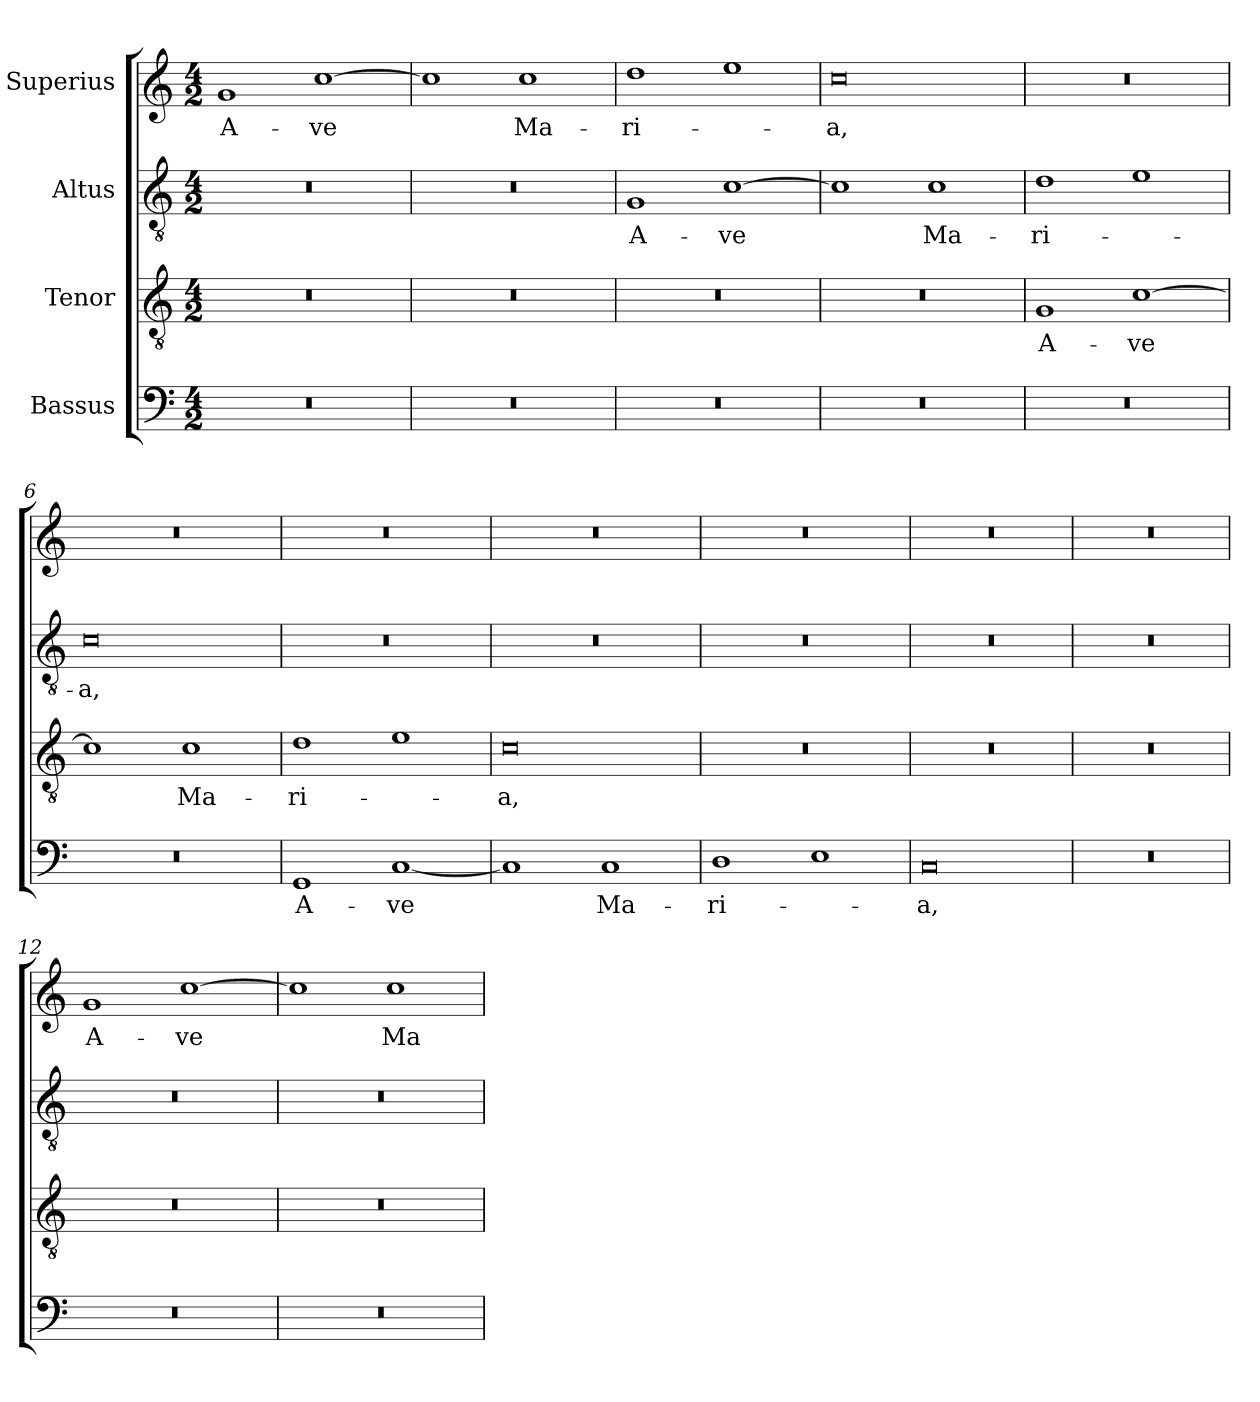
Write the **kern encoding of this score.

**kern	**text	**kern	**text	**kern	**text	**kern	**text
*part4	*part4	*part3	*part3	*part2	*part2	*part1	*part1
*staff4	*staff4	*staff3	*staff3	*staff2	*staff2	*staff1	*staff1
*I"Bassus	*	*I"Tenor	*	*I"Altus	*	*I"Superius	*
*clefF4	*	*clefGv2	*	*clefGv2	*	*clefG2	*
*k[]	*	*k[]	*	*k[]	*	*k[]	*
*C:	*	*C:	*	*C:	*	*C:	*
*M4/2	*	*M4/2	*	*M4/2	*	*M4/2	*
=1	=1	=1	=1	=1	=1	=1	=1
0r	.	0r	.	0r	.	1g/	A-
.	.	.	.	.	.	[1cc\	-ve
=2	=2	=2	=2	=2	=2	=2	=2
0r	.	0r	.	0r	.	1cc\]	.
.	.	.	.	.	.	1cc\	Ma-
=3	=3	=3	=3	=3	=3	=3	=3
0r	.	0r	.	1G/	A-	1dd\	-ri-
.	.	.	.	[1c\	-ve	1ee\	.
=4	=4	=4	=4	=4	=4	=4	=4
0r	.	0r	.	1c\]	.	0cc\	-a,
.	.	.	.	1c\	Ma-	.	.
=5	=5	=5	=5	=5	=5	=5	=5
0r	.	1G/	A-	1d\	-ri-	0r	.
.	.	[1c\	-ve	1e\	.	.	.
=6	=6	=6	=6	=6	=6	=6	=6
0r	.	1c\]	.	0c\	-a,	0r	.
.	.	1c\	Ma-	.	.	.	.
=7	=7	=7	=7	=7	=7	=7	=7
1GG/	A-	1d\	-ri-	0r	.	0r	.
[1C/	-ve	1e\	.	.	.	.	.
=8	=8	=8	=8	=8	=8	=8	=8
1C/]	.	0c\	-a,	0r	.	0r	.
1C/	Ma-	.	.	.	.	.	.
=9	=9	=9	=9	=9	=9	=9	=9
1D\	-ri-	0r	.	0r	.	0r	.
1E\	.	.	.	.	.	.	.
=10	=10	=10	=10	=10	=10	=10	=10
0C/	-a,	0r	.	0r	.	0r	.
=11	=11	=11	=11	=11	=11	=11	=11
0r	.	0r	.	0r	.	0r	.
!!LO:LB:g=z
=12	=12	=12	=12	=12	=12	=12	=12
0r	.	0r	.	0r	.	1g/	A-
.	.	.	.	.	.	[1cc\	-ve
=13	=13	=13	=13	=13	=13	=13	=13
0r	.	0r	.	0r	.	1cc\]	.
.	.	.	.	.	.	1cc\	Ma-
=	=	=	=	=	=	=	=
*-	*-	*-	*-	*-	*-	*-	*-
